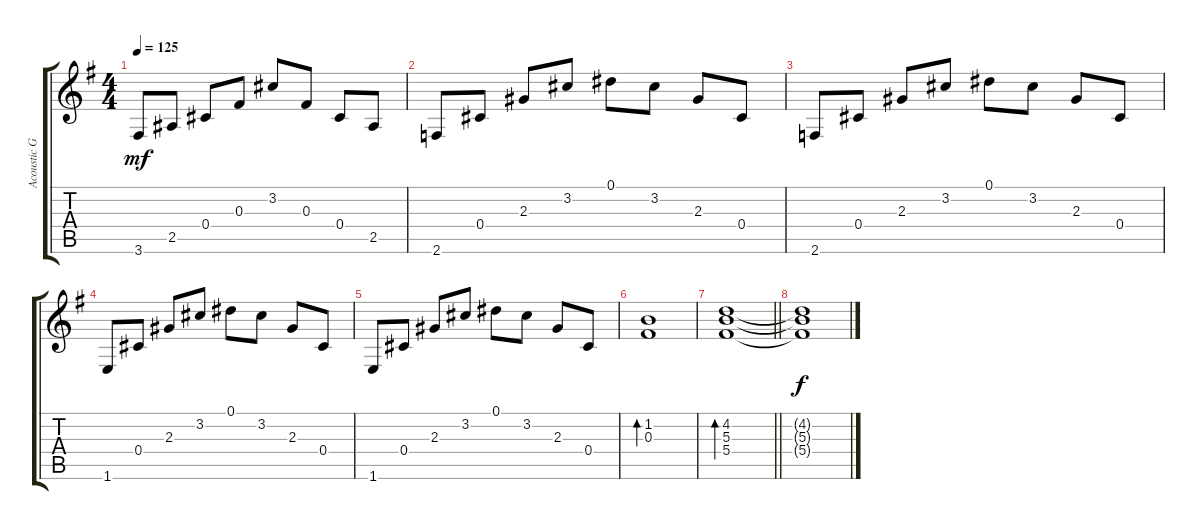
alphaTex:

\track ("Acoustic Guitar" "Acoustic G") {instrument acousticguitarsteel}
\staff {score tabs}
\tuning (Eb4 Bb3 Gb3 Db3 Ab2 Eb2) {hide}
\ts (4 4)
\tempo 125
\clef g2
\ks g
3.6.8{dy mf} 2.5.8 0.4.8 0.3.8 3.2.8 0.3.8 0.4.8 2.5.8 |
2.6.8 0.4.8 2.3.8 3.2.8 0.1.8 3.2.8 2.3.8 0.4.8 |
2.6.8 0.4.8 2.3.8 3.2.8 0.1.8 3.2.8 2.3.8 0.4.8 |
1.6.8 0.4.8 2.3.8 3.2.8 0.1.8 3.2.8 2.3.8 0.4.8 |
1.6.8 0.4.8 2.3.8 3.2.8 0.1.8 3.2.8 2.3.8 0.4.8 |
(1.2 0.3).1{bd 480} |
\barLineRight lightlight
(4.2 5.3 5.4).1{bd 480} |
(4.2{t} 5.3{t} 5.4{t}).1{dy f}
